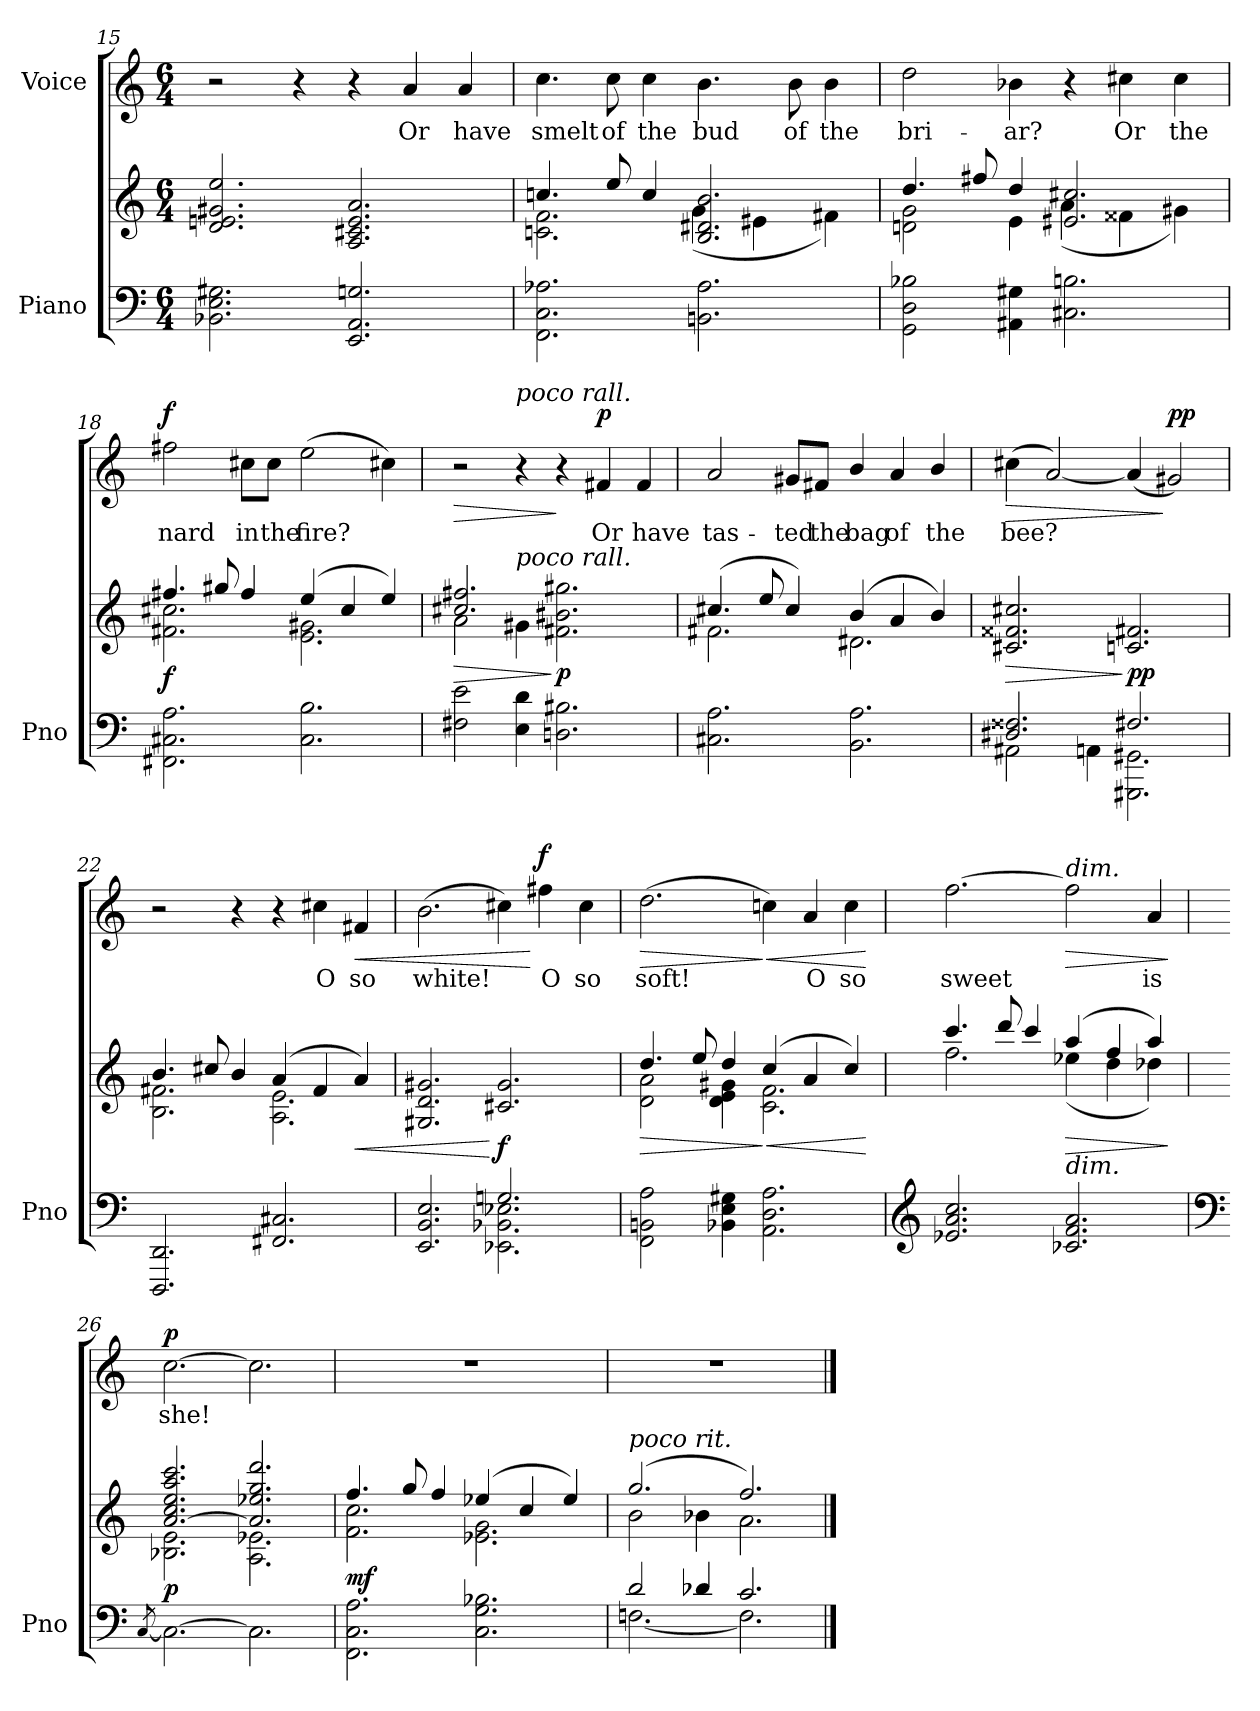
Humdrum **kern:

**kern	**kern	**dynam	**kern	**text	**dynam
*part2	*part2	*part2	*part1	*part1	*part1
*staff3	*staff2	*staff2/3	*staff1	*staff1	*staff1
*I"Piano	*	*	*I"Voice	*	*
*I'Pno	*	*	*	*	*
*clefF4	*clefG2	*	*clefG2	*	*
*k[]	*k[]	*	*k[]	*	*
*M6/4	*M6/4	*	*M6/4	*	*
=15	=15	=15	=15	=15	=15
2.BB-X\ 2.E\ 2.G#X\	2.d/ 2.en/ 2.g#X/ 2.ee/	.	2r	.	.
.	.	.	4r	.	.
2.EE/ 2.AA/ 2.Gn/	2.A/ 2.c#X/ 2.e/ 2.a/	.	4r	.	.
.	.	.	4a/	Or	.
.	.	.	4a/	have	.
=16	=16	=16	=16	=16	=16
*	*^	*	*	*	*
2.FF\ 2.C\ 2.A-X\	4.ccn/	2.cn\ 2.f\	.	4.cc\	smelt	.
.	8ee/	.	.	8cc\	of	.
.	4cc/	.	.	4cc\	the	.
2.BBn\ 2.A-\	2.B/ 2.d#X/ 2.b/	(4g\	.	4.b\	bud	.
.	.	4e#X\	.	.	.	.
.	.	.	.	8b\	of	.
.	.	4f#X\)	.	4b\	the	.
=17	=17	=17	=17	=17	=17	=17
2GG\ 2D\ 2B-X\	4.dd/	2dn\ 2g\	.	2dd\	bri-	.
.	8ff#X/	.	.	.	.	.
4AA#X\ 4G#X\	4dd/	4e\	.	4b-X\	-ar?	.
2.C#X\ 2.Bn\	2.e#X/ 2.cc#X/	(4a\	.	4r	.	.
.	.	4f##X\	.	4cc#X\	Or	.
.	.	4g#X\)	.	4cc#\	the	.
=18	=18	=18	=18	=18	=18	=18
!	!	!	!LO:DY:b	!	!	!LO:DY:a
2.FF#X\ 2.C#X\ 2.A\	4.ff#X/	2.f#X\ 2.cc#X\	f	2ff#X\	nard	f
.	8gg#X/	.	.	.	.	.
.	4ff#/	.	.	8cc#X\L	in	.
.	.	.	.	8cc#\J	the	.
2.C#\ 2.B\	(4ee/	2.e\ 2.g#X\	.	(2ee\	fire?	.
.	4cc#/	.	.	.	.	.
.	4ee/)	.	.	4cc#X\)	.	.
=19	=19	=19	=19	=19	=19	=19
!	!	!	!LO:HP:b	!	!	!LO:HP:b
2F#X\ 2e\	2.cc#X/ 2.ff#j/	2a\	>	2r	.	>
!	!	!	!	!LO:TX:i:t=poco rall.	!	!
!	!	!LO:TX:i:t=poco rall.	!	!	!	!
4E\ 4d\	.	4g#X\	.	4r	.	.
!	!	!	!LO:DY:n=1:b	!	!	!
2.Dn\ 2.B#X\	2.f#X\ 2.b#X\ 2.gg#X\	2.ryy	] p	4r	.	]
!	!	!	!	!	!	!LO:DY:a
.	.	.	.	4f#X/	Or	p
.	.	.	.	4f#/	have	.
=20	=20	=20	=20	=20	=20	=20
2.C#X\ 2.A\	(4.cc#X/	2.f#X\	.	2a/	tas-	.
.	8ee/	.	.	.	.	.
.	4cc#/)	.	.	8g#X/L	-ted	.
.	.	.	.	8f#X/J	the	.
2.BB\ 2.A\	(4b/	2.d#X\	.	4b/	bag	.
.	4a/	.	.	4a/	of	.
.	4b/)	.	.	4b/	the	.
*	*v	*v	*	*	*	*
=21	=21	=21	=21	=21	=21
*^	*	*	*	*	*
!	!	!	!LO:HP:b	!	!	!LO:HP:b
2.D#X/ 2.F##X/	2AA#X\	2.c#X/ 2.f##X/ 2.cc#X/	>	(4cc#X\	bee?	>
.	.	.	.	[2a/)	.	.
.	4AAn\	.	.	.	.	.
!	!	!	!LO:DY:n=1:b	!	!	!
2.F#X/	2.GGG#X\ 2.GG#X\	2.cn/ 2.f#X/	] pp	(4a/]	.	.
!	!	!	!	!	!	!LO:DY:n=1:a
.	.	.	.	2g#X/)	.	] pp
*v	*v	*	*	*	*	*
=22	=22	=22	=22	=22	=22
*	*^	*	*	*	*
!	!	!	!LO:DY:b	!	!	!
!	!	!	!LO:DY:n=1:b	!	!	!
2.DDD/ 2.DD/	4.b/	2.B\ 2.f#X\	mf other-dynamics	2r	.	.
.	8cc#X/	.	.	.	.	.
.	4b/	.	.	4r	.	.
2.FF#X/ 2.C#X/	(4a/	2.A\ 2.e\	.	4r	.	.
.	4f#/	.	.	4cc#X\	O	.
!	!	!	!LO:HP:b	!	!	!LO:HP:b
.	4a/)	.	<	4f#X/	so	<
*	*v	*v	*	*	*	*
=23	=23	=23	=23	=23	=23
*^	*	*	*	*	*
2.EE/ 2.BB/ 2.E/	2.ryy	2.G#X/ 2.d/ 2.g#X/	.	(2.b\	white!	.
!	!	!	!LO:DY:n=1:b	!	!	!
2.Gn/	2.EE-X\ 2.BB-X\ 2.E-X\	2.c#X/ 2.g#/	[ f	4cc#X\)	.	.
!	!	!	!	!	!	!LO:DY:n=1:a
.	.	.	.	4ff#X\	O	[ f
.	.	.	.	4cc#\	so	.
*v	*v	*	*	*	*	*
=24	=24	=24	=24	=24	=24
!	!	!LO:HP:b	!	!	!LO:HP:b
*	*^	*	*	*	*
2FF\ 2BBn\ 2A\	4.dd/	2d\ 2a\	>	(2.dd\	soft!	>
.	8ee/	.	.	.	.	.
4BB-X\ 4E\ 4G#X\	4dd/	4d\ 4e\ 4g#X\	.	.	.	.
!	!	!	!LO:HP:n=1:b	!	!	!LO:HP:n=1:b
2.AA\ 2.D\ 2.A\	(4cc/	2.c\ 2.f\	] <	4ccn\)	.	] <
.	4a/	.	.	4a/	O	.
.	4cc/)	.	.	4cc\	so	.
*	*v	*v	*	*	*	*
.	.	[	.	.	[
=25	=25	=25	=25	=25	=25
*clefG2	*	*	*	*	*
*	*^	*	*	*	*
!	!	!	!LO:DY:b	!	!	!
!	!	!	!LO:DY:n=1:b	!	!	!LO:DY:a
!	!	!	!	!	!	!LO:DY:n=1:a
2.e-X/ 2.a/ 2.cc/	4.ccc/	2.ff\	mf other-dynamics	[2.ff\	sweet	mf other-dynamics
.	8ddd/	.	.	.	.	.
.	4ccc/	.	.	.	.	.
!	!	!	!	!LO:TX:a:i:t=dim.	!	!
!	!LO:TX:b:i:t=dim.	!	!	!	!	!
!	!	!	!LO:HP:b	!	!	!LO:HP:b
2.c-X/ 2.f/ 2.a/	(4aa/	(4ee-X\	>	2ff\]	.	>
.	4ff/	4dd\	.	.	.	.
.	4aa/)	4dd-X\)	.	4a/	is	.
*	*v	*v	*	*	*	*
.	.	]	.	.	]
=26	=26	=26	=26	=26	=26
*clefF4	*	*	*	*	*
[<8qC/	.	.	.	.	.
*	*^	*	*	*	*
!	!	!	!LO:DY:b	!	!	!LO:DY:a
2.C\_	[2.a/ 2.cc/ 2.ee/ 2.aa/ 2.ccc/	2.B-X\ 2.e\	p	[2.cc\	she!	p
2.C\]	2.a/] 2.ee-X/ 2.gg/ 2.ddd/	2.A\ 2.e-X\	.	2.cc\]	.	.
=27	=27	=27	=27	=27	=27	=27
!	!	!	!LO:DY:b	!	!	!
2.FF\ 2.C\ 2.A\	4.ff/	2.f\ 2.cc\	mf	1.r	.	.
.	8gg/	.	.	.	.	.
.	4ff/	.	.	.	.	.
2.C\ 2.G\ 2.B-X\	(4ee-X/	2.e-X\ 2.g\	.	.	.	.
.	4cc/	.	.	.	.	.
.	4ee-/)	.	.	.	.	.
=28	=28	=28	=28	=28	=28	=28
*^	*	*	*	*	*	*
!	!	!LO:TX:i:t=poco rit.	!	!	!	!	!
2d/	[2.Fn\	(2.gg/	2b\	.	1.r	.	.
4d-X/	.	.	4b-X\	.	.	.	.
2.c/	2.F\]	2.ff/)	2.a\	.	.	.	.
*v	*v	*	*	*	*	*	*
*	*v	*v	*	*	*	*
==	==	==	==	==	==
*-	*-	*-	*-	*-	*-
